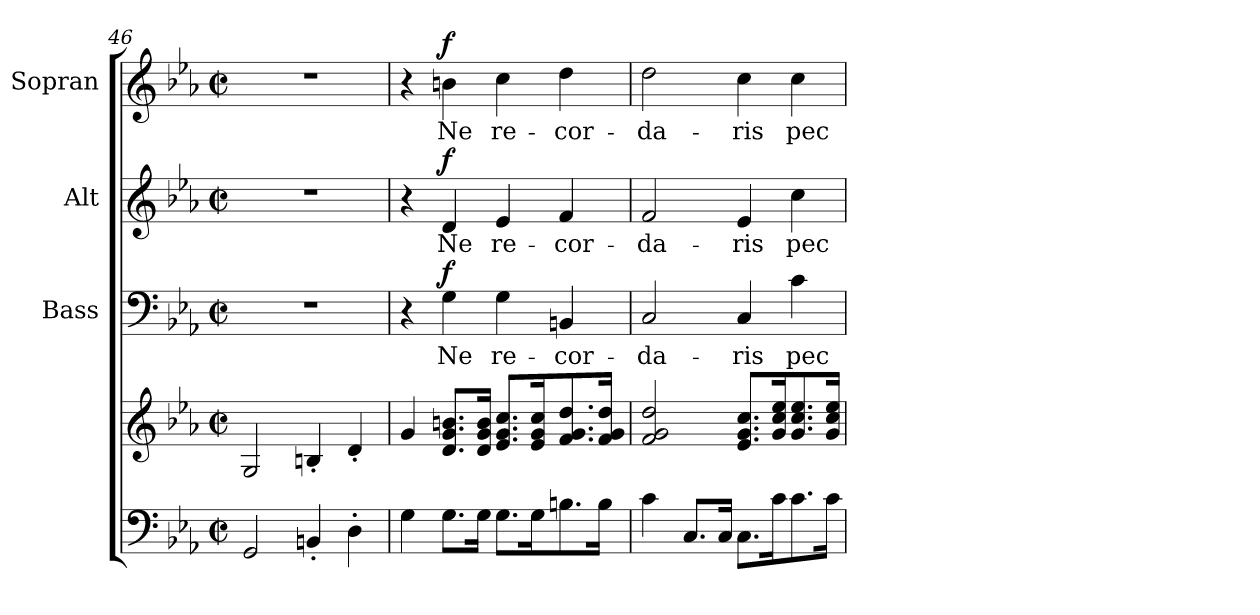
**kern	**kern	**kern	**text	**dynam	**kern	**text	**dynam	**kern	**text	**dynam
*part4	*part4	*part3	*part3	*part3	*part2	*part2	*part2	*part1	*part1	*part1
*staff5	*staff4	*staff3	*staff3	*staff3	*staff2	*staff2	*staff2	*staff1	*staff1	*staff1
*	*	*I"Bass	*	*	*I"Alt	*	*	*I"Sopran	*	*
*	*	*I'B.	*	*	*I'A.	*	*	*I'S.	*	*
*clefF4	*clefG2	*clefF4	*	*	*clefG2	*	*	*clefG2	*	*
*k[b-e-a-]	*k[b-e-a-]	*k[b-e-a-]	*	*	*k[b-e-a-]	*	*	*k[b-e-a-]	*	*
*E-:	*E-:	*E-:	*	*	*E-:	*	*	*E-:	*	*
*M2/2	*M2/2	*M2/2	*	*	*M2/2	*	*	*M2/2	*	*
*met(c|)	*met(c|)	*met(c|)	*	*	*met(c|)	*	*	*met(c|)	*	*
=46	=46	=46	=46	=46	=46	=46	=46	=46	=46	=46
2GG/	2G/	1r	.	.	1r	.	.	1r	.	.
4BBn'</	4Bn'</	.	.	.	.	.	.	.	.	.
4D'>\	4d'</	.	.	.	.	.	.	.	.	.
=47	=47	=47	=47	=47	=47	=47	=47	=47	=47	=47
4G\	4g/	4r	.	.	4r	.	.	4r	.	.
!	!	!	!LO:LY:b	!LO:DY:a	!	!LO:LY:b	!LO:DY:a	!	!LO:LY:b	!LO:DY:a
8.G\L	8.d/ 8.g/ 8.bn/L	4G\	Ne	f	4d/	Ne	f	4bn\	Ne	f
16G\Jk	16d/ 16g/ 16b/Jk	.	.	.	.	.	.	.	.	.
!	!	!	!LO:LY:b	!	!	!LO:LY:b	!	!	!LO:LY:b	!
8.G\L	8.e-/ 8.g/ 8.cc/L	4G\	re-	.	4e-/	re-	.	4cc\	re-	.
16G\k	16e-/ 16g/ 16cc/k	.	.	.	.	.	.	.	.	.
!	!	!	!LO:LY:b	!	!	!LO:LY:b	!	!	!LO:LY:b	!
8.Bn\	8.f/ 8.g/ 8.dd/	4BBn/	-cor-	.	4f/	-cor-	.	4dd\	-cor-	.
16B\Jk	16f/ 16g/ 16dd/Jk	.	.	.	.	.	.	.	.	.
=48	=48	=48	=48	=48	=48	=48	=48	=48	=48	=48
!	!	!	!LO:LY:b	!	!	!LO:LY:b	!	!	!LO:LY:b	!
4c\	2f/ 2g/ 2dd/	2C/	-da-	.	2f/	-da-	.	2dd\	-da-	.
8.C/L	.	.	.	.	.	.	.	.	.	.
16C/Jk	.	.	.	.	.	.	.	.	.	.
!	!	!	!LO:LY:b	!	!	!LO:LY:b	!	!	!LO:LY:b	!
8.C\L	8.e-/ 8.g/ 8.cc/L	4C/	-ris	.	4e-/	-ris	.	4cc\	-ris	.
16c\k	16g/ 16cc/ 16ee-/k	.	.	.	.	.	.	.	.	.
!	!	!	!LO:LY:b	!	!	!LO:LY:b	!	!	!LO:LY:b	!
8.c\	8.g/ 8.cc/ 8.ee-/	4c\	pec-	.	4cc\	pec-	.	4cc\	pec-	.
16c\Jk	16g/ 16cc/ 16ee-/Jk	.	.	.	.	.	.	.	.	.
=	=	=	=	=	=	=	=	=	=	=
*-	*-	*-	*-	*-	*-	*-	*-	*-	*-	*-
